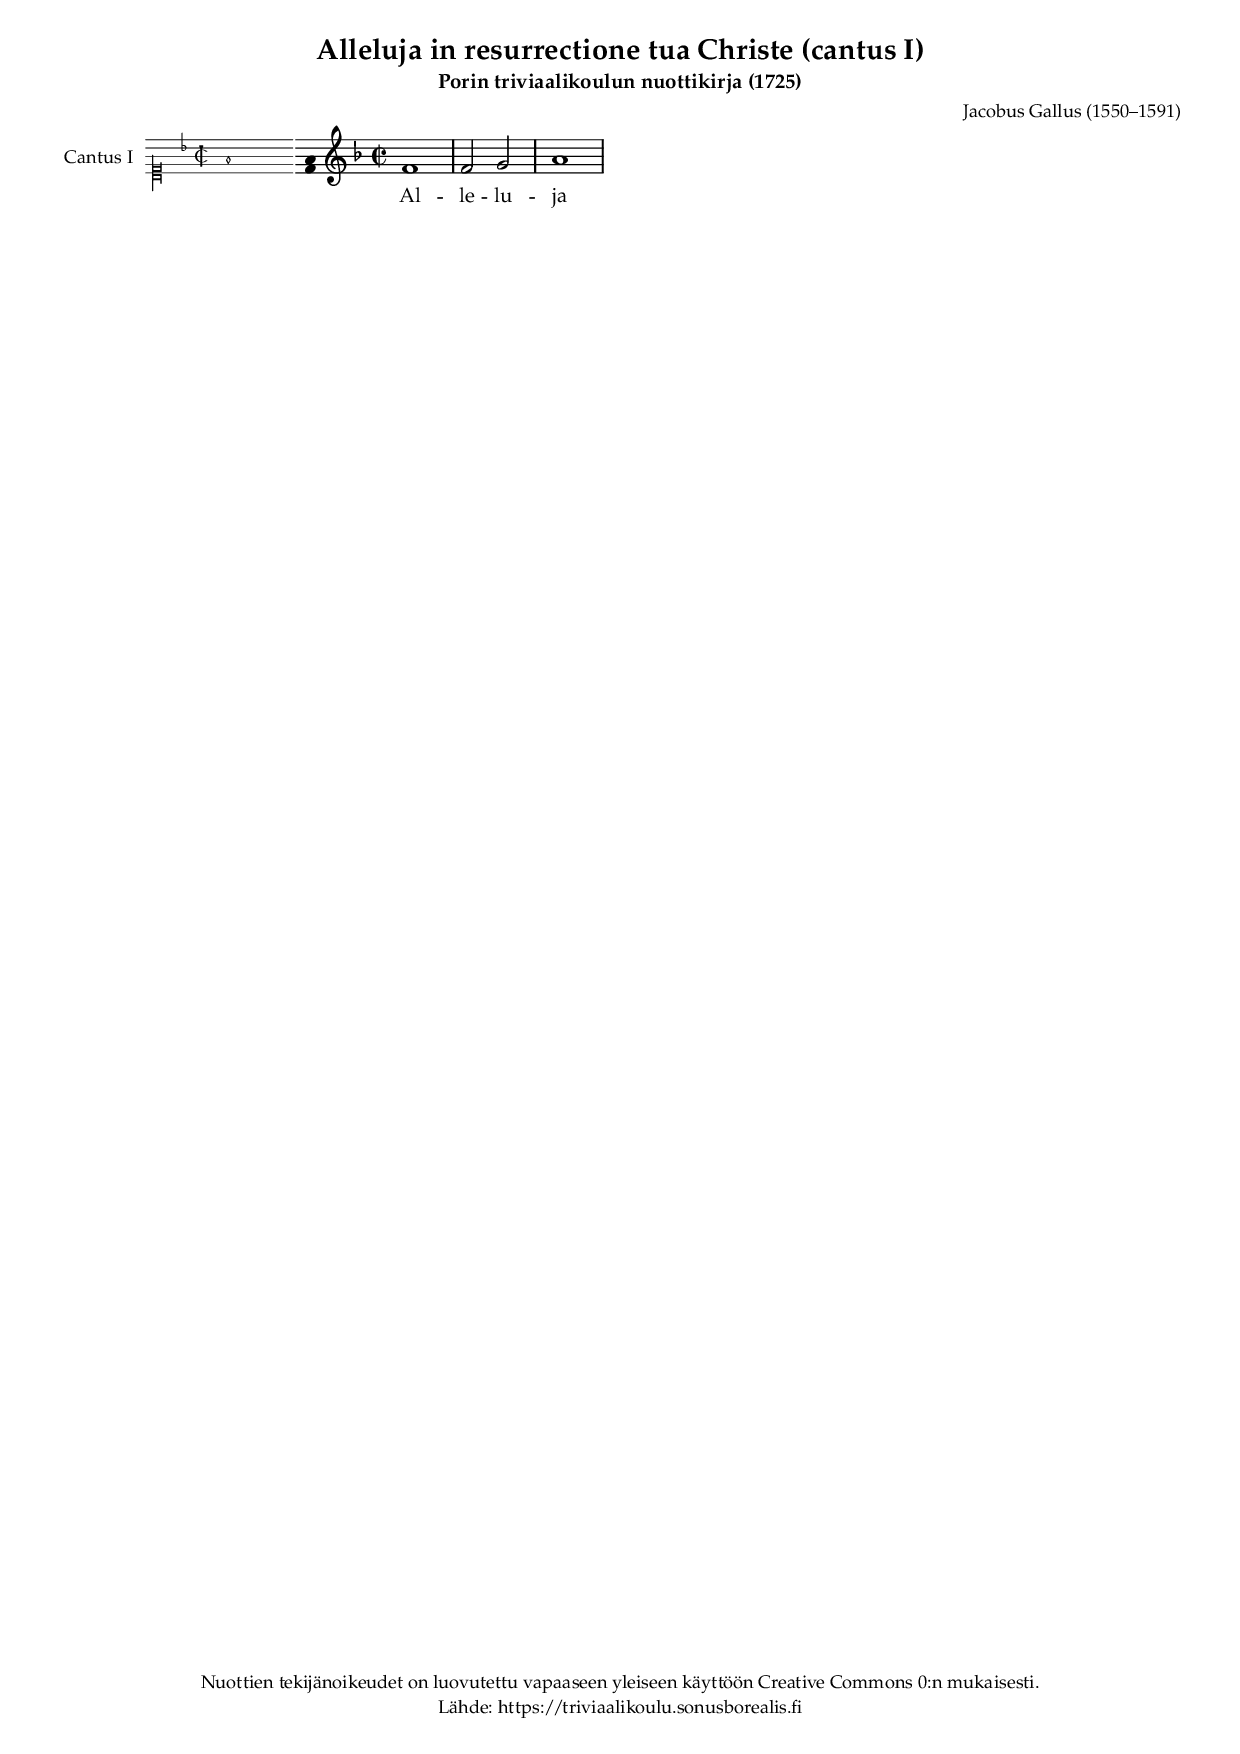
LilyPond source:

\version "2.19.49"
\include "suomi.ly"


\include "alleluja-in-resurrectione-tua-christe.header.ily"
stanzaOneLyricsChoirOne = \lyricmode {
    Al -- le -- lu -- ja
}



% First choir

SopranoOneMusic = \relative c' {
	\set Staff.instrumentName = #"Cantus I"
	\set Staff.shortInstrumentName = "C I"

	\incipit { \clef "mensural-c1" \key f \major \time 2/2 f'1 }

	f1 | f2 g | a1 |
}


\header {
  title = "Alleluja in resurrectione tua Christe (cantus I)"
}


\score {
  \new StaffGroup = choirOneStaff <<
    \new Staff <<
      \new Voice = "Soprano" {
		\global
        \SopranoOneMusic
      }
     \new Lyrics \lyricsto "Soprano" {
       \stanzaOneLyricsChoirOne
     }
    >>
  >>

  \midi {
    \tempo 4 = 160
  }
  \layout {
    \context {
      \Staff
      \consists "Ambitus_engraver"
		
    }
    indent = 4\cm
    incipit-width = 2.5\cm
    \context {
     \Score
     \override VerticalAxisGroup.remove-first = ##t
    }
  }
}
